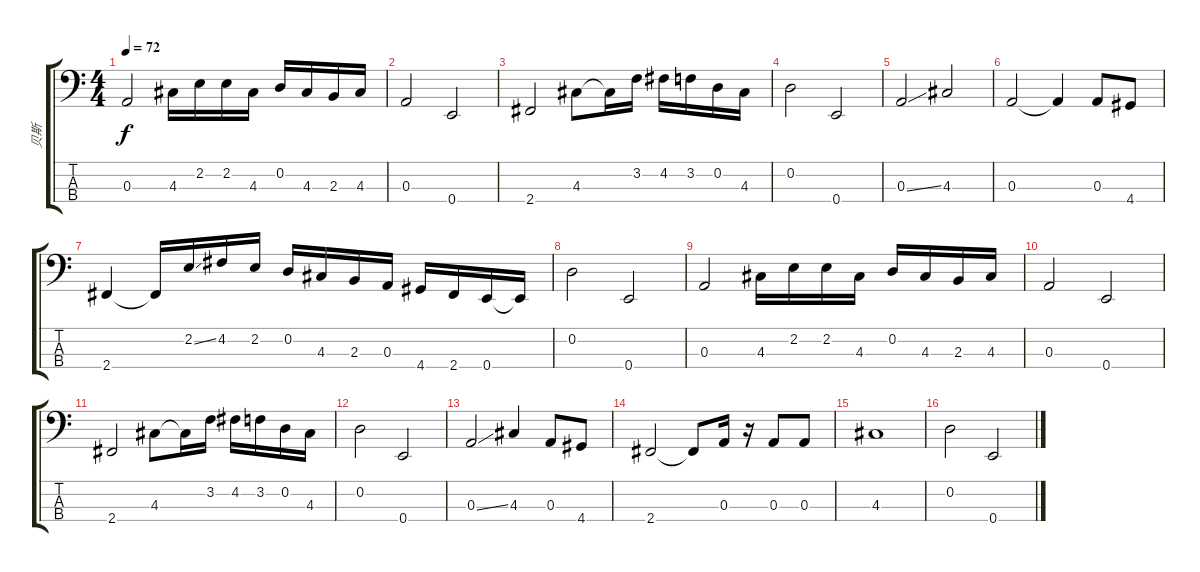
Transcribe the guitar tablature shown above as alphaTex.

\track ("贝斯" "贝斯") {instrument electricbassfinger}
\staff {score tabs}
\tuning (G2 D2 A1 E1) {hide}
\ts (4 4)
\tempo 72
\clef f4
\ks c
0.3.2{dy f} 4.3.16 2.2.16 2.2.16 4.3.16 0.2.16 4.3.16 2.3.16 4.3.16 |
0.3.2 0.4.2 |
2.4.2 4.3.8 4.3{t}.16 3.2.16 4.2.16 3.2.16 0.2.16 4.3.16 |
0.2.2 0.4.2 |
0.3{ss}.2 4.3.2 |
0.3.2 0.3{t}.4 0.3.8 4.4.8 |
2.4.4 2.4{t}.16 2.2{ss}.16 4.2.16 2.2.16 0.2.16 4.3.16 2.3.16 0.3.16 4.4.16 2.4.16 0.4.16 0.4{t}.16 |
0.2.2 0.4.2 |
0.3.2 4.3.16 2.2.16 2.2.16 4.3.16 0.2.16 4.3.16 2.3.16 4.3.16 |
0.3.2 0.4.2 |
2.4.2 4.3.8 4.3{t}.16 3.2.16 4.2.16 3.2.16 0.2.16 4.3.16 |
0.2.2 0.4.2 |
0.3{ss}.2 4.3.4 0.3.8 4.4.8 |
2.4.2 2.4{t}.8 0.3.16 r.16 0.3.8 0.3.8 |
4.3.1 |
0.2.2 0.4.2
